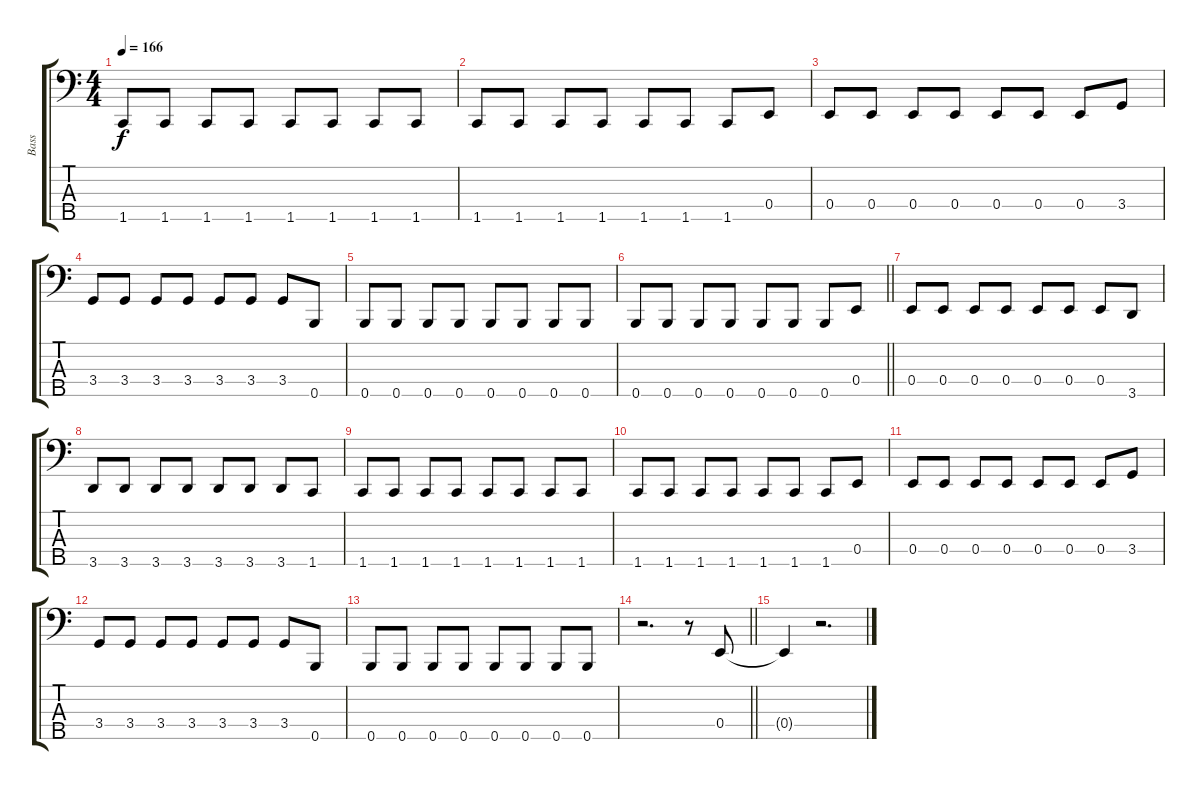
\track ("Bass" "Bass") {instrument electricbassfinger}
\staff {score tabs}
\tuning (G2 D2 A1 E1 B0) {hide}
\ts (4 4)
\tempo 166
\clef f4
\ks c
1.5.8{dy f} 1.5.8 1.5.8 1.5.8 1.5.8 1.5.8 1.5.8 1.5.8 |
1.5.8 1.5.8 1.5.8 1.5.8 1.5.8 1.5.8 1.5.8 0.4.8 |
0.4.8 0.4.8 0.4.8 0.4.8 0.4.8 0.4.8 0.4.8 3.4.8 |
3.4.8 3.4.8 3.4.8 3.4.8 3.4.8 3.4.8 3.4.8 0.5.8 |
0.5.8 0.5.8 0.5.8 0.5.8 0.5.8 0.5.8 0.5.8 0.5.8 |
\barLineRight lightlight
0.5.8 0.5.8 0.5.8 0.5.8 0.5.8 0.5.8 0.5.8 0.4.8 |
\section ("" "")
0.4.8 0.4.8 0.4.8 0.4.8 0.4.8 0.4.8 0.4.8 3.5.8 |
3.5.8 3.5.8 3.5.8 3.5.8 3.5.8 3.5.8 3.5.8 1.5.8 |
1.5.8 1.5.8 1.5.8 1.5.8 1.5.8 1.5.8 1.5.8 1.5.8 |
1.5.8 1.5.8 1.5.8 1.5.8 1.5.8 1.5.8 1.5.8 0.4.8 |
0.4.8 0.4.8 0.4.8 0.4.8 0.4.8 0.4.8 0.4.8 3.4.8 |
3.4.8 3.4.8 3.4.8 3.4.8 3.4.8 3.4.8 3.4.8 0.5.8 |
0.5.8 0.5.8 0.5.8 0.5.8 0.5.8 0.5.8 0.5.8 0.5.8 |
\barLineRight lightlight
r.2{d} r.8 0.4.8 |
0.4{t}.4 r.2{d}
